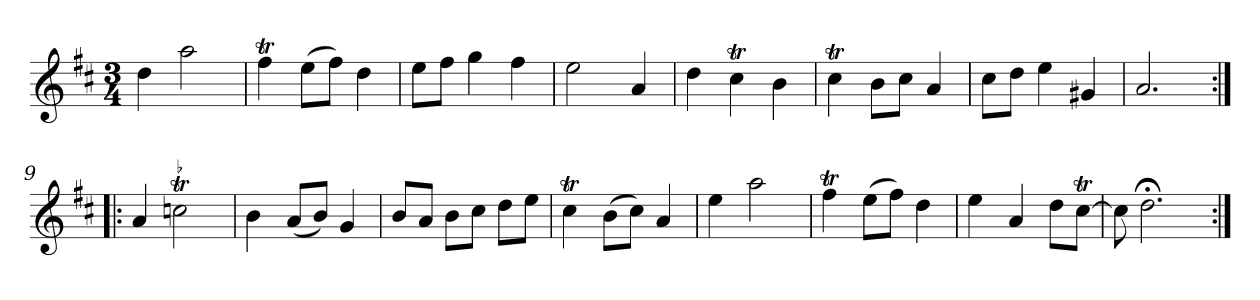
**kern
*part1
*staff1
*clefG2
*k[f#c#]
*D:
*M3/4
*MM120
=1
4dd
2aa
=2
4ff#t
(8ee\L
8ff#\J)
4dd
=3
8ee\L
8ff#\J
4gg
4ff#
=4
2ee
4a
=5
4dd
4cc#t
4b
=6
4cc#t
8b\L
8cc#\J
4a
=7
8cc#\L
8dd\J
4ee
4g#X
=8
2.a
=9:|!|:
4a
!LO:TR:acc=-
2ccnt
=10
4b
(8a/L
8b/J)
4g
=11
8b/L
8a/J
8b\L
8cc#\J
8dd\L
8ee\J
=12
4cc#t
(8b\L
8cc#\J)
4a
=13
4ee
2aa
=14
4ff#t
(8ee\L
8ff#\J)
4dd
=15
4ee
4a
8dd\L
[8cc#t\J
=16
8cc#]
2.dd;<
=:|!
*-
